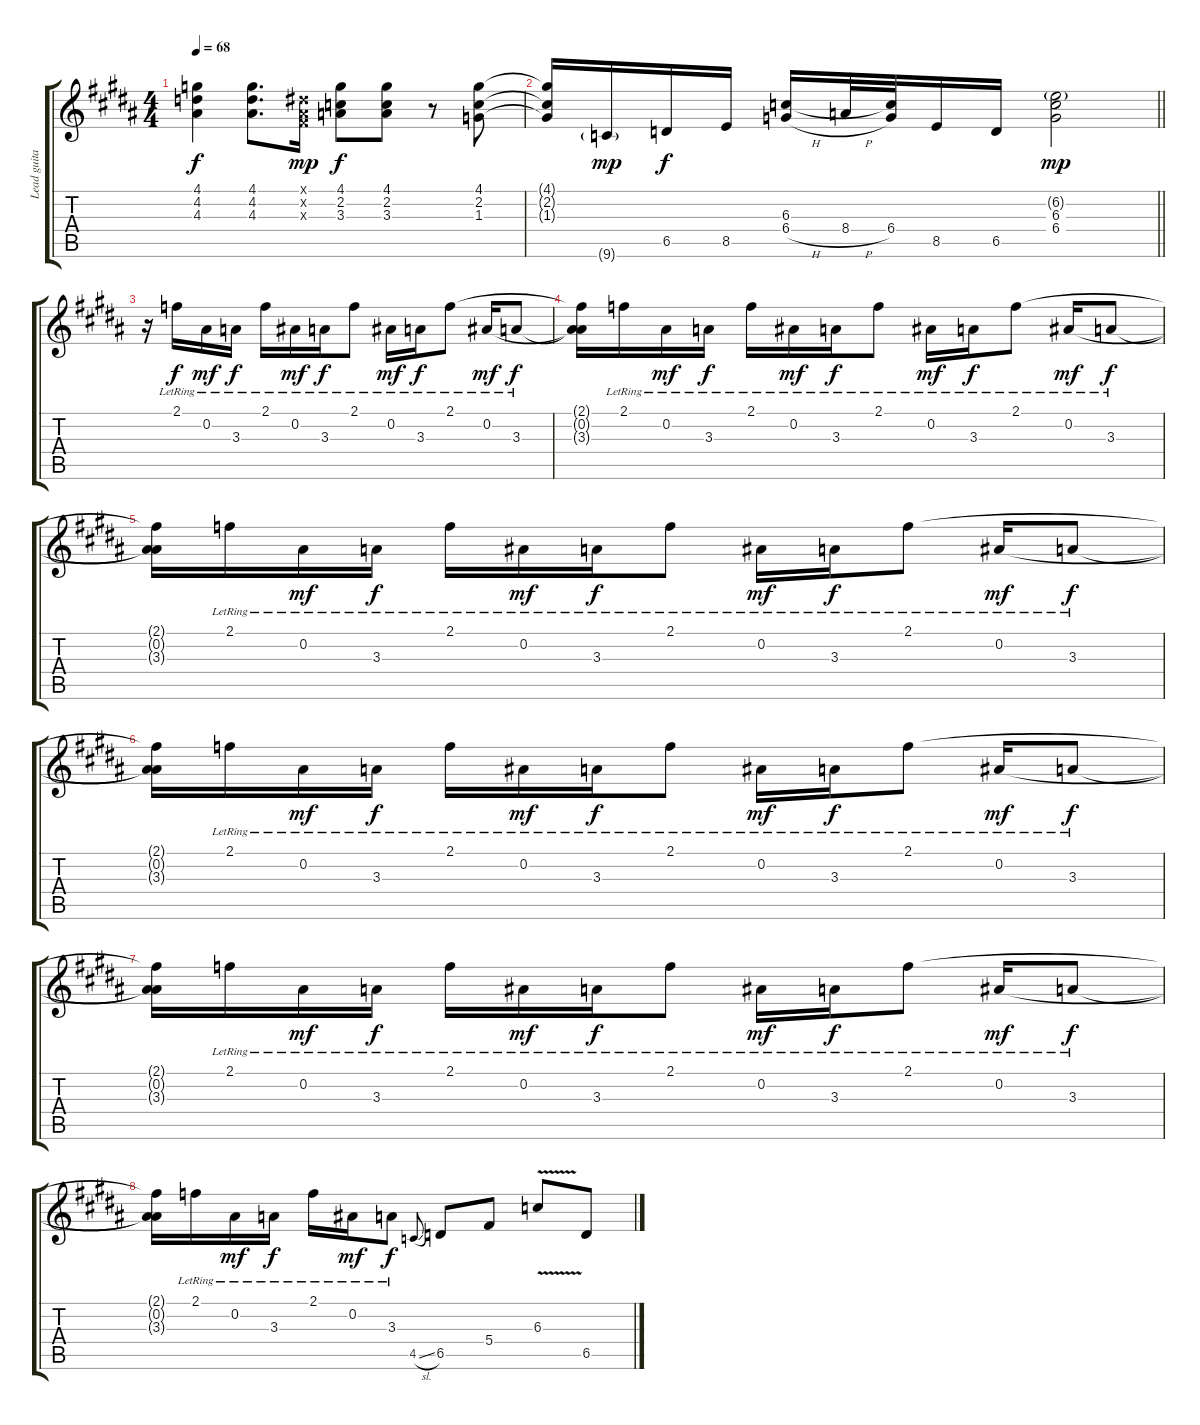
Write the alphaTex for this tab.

\track ("Lead guitar" "Lead guita") {instrument electricguitarclean}
\staff {score tabs}
\tuning (Eb4 Bb3 Gb3 Db3 Ab2 Eb2) {hide}
\ts (4 4)
\tempo 68
\clef g2
\ks g#minor
(4.1 4.2 4.3).4{dy f} (4.1 4.2 4.3).8{d} (0.1{x} 0.2{x} 0.3{x}).16{dy mp} (4.1 2.2 3.3).8{dy f} (4.1 2.2 3.3).8 r.8 (4.1 2.2 1.3).8 |
\barLineRight lightlight
(4.1{t} 2.2{t} 1.3{t}).16 9.6{g}.16{dy mp} 6.5.16{dy f} 8.5.16 (6.3 6.4{h}).16 8.4{h}.32 (6.3{t} 6.4).32 8.5.16 6.5.16 (6.2{g} 6.3 6.4).2{dy mp} |
\section ("" "")
r.16 2.1{lr}.16{dy f} 0.2{lr}.16{dy mf} 3.3{lr}.16{dy f} 2.1{lr}.16 0.2{lr}.16{dy mf} 3.3{lr}.16{dy f} 2.1{lr}.8 0.2{lr}.16{dy mf} 3.3{lr}.16{dy f} 2.1{lr}.8 0.2{lr}.16{dy mf} 3.3{lr}.8{dy f} |
(2.1{t} 0.2{t} 3.3{t}).16 2.1{lr}.16 0.2{lr}.16{dy mf} 3.3{lr}.16{dy f} 2.1{lr}.16 0.2{lr}.16{dy mf} 3.3{lr}.16{dy f} 2.1{lr}.8 0.2{lr}.16{dy mf} 3.3{lr}.16{dy f} 2.1{lr}.8 0.2{lr}.16{dy mf} 3.3{lr}.8{dy f} |
(2.1{t} 0.2{t} 3.3{t}).16 2.1{lr}.16 0.2{lr}.16{dy mf} 3.3{lr}.16{dy f} 2.1{lr}.16 0.2{lr}.16{dy mf} 3.3{lr}.16{dy f} 2.1{lr}.8 0.2{lr}.16{dy mf} 3.3{lr}.16{dy f} 2.1{lr}.8 0.2{lr}.16{dy mf} 3.3{lr}.8{dy f} |
(2.1{t} 0.2{t} 3.3{t}).16 2.1{lr}.16 0.2{lr}.16{dy mf} 3.3{lr}.16{dy f} 2.1{lr}.16 0.2{lr}.16{dy mf} 3.3{lr}.16{dy f} 2.1{lr}.8 0.2{lr}.16{dy mf} 3.3{lr}.16{dy f} 2.1{lr}.8 0.2{lr}.16{dy mf} 3.3{lr}.8{dy f} |
(2.1{t} 0.2{t} 3.3{t}).16 2.1{lr}.16 0.2{lr}.16{dy mf} 3.3{lr}.16{dy f} 2.1{lr}.16 0.2{lr}.16{dy mf} 3.3{lr}.16{dy f} 2.1{lr}.8 0.2{lr}.16{dy mf} 3.3{lr}.16{dy f} 2.1{lr}.8 0.2{lr}.16{dy mf} 3.3{lr}.8{dy f} |
(2.1{t} 0.2{t} 3.3{t}).16 2.1{lr}.16 0.2{lr}.16{dy mf} 3.3{lr}.16{dy f} 2.1{lr}.16 0.2{lr}.16{dy mf} 3.3{lr}.8{dy f} 4.5{sl}.8{gr onbeat} 6.5.8{instrument distortionguitar} 5.4.8 6.3{v}.8 6.5.8
